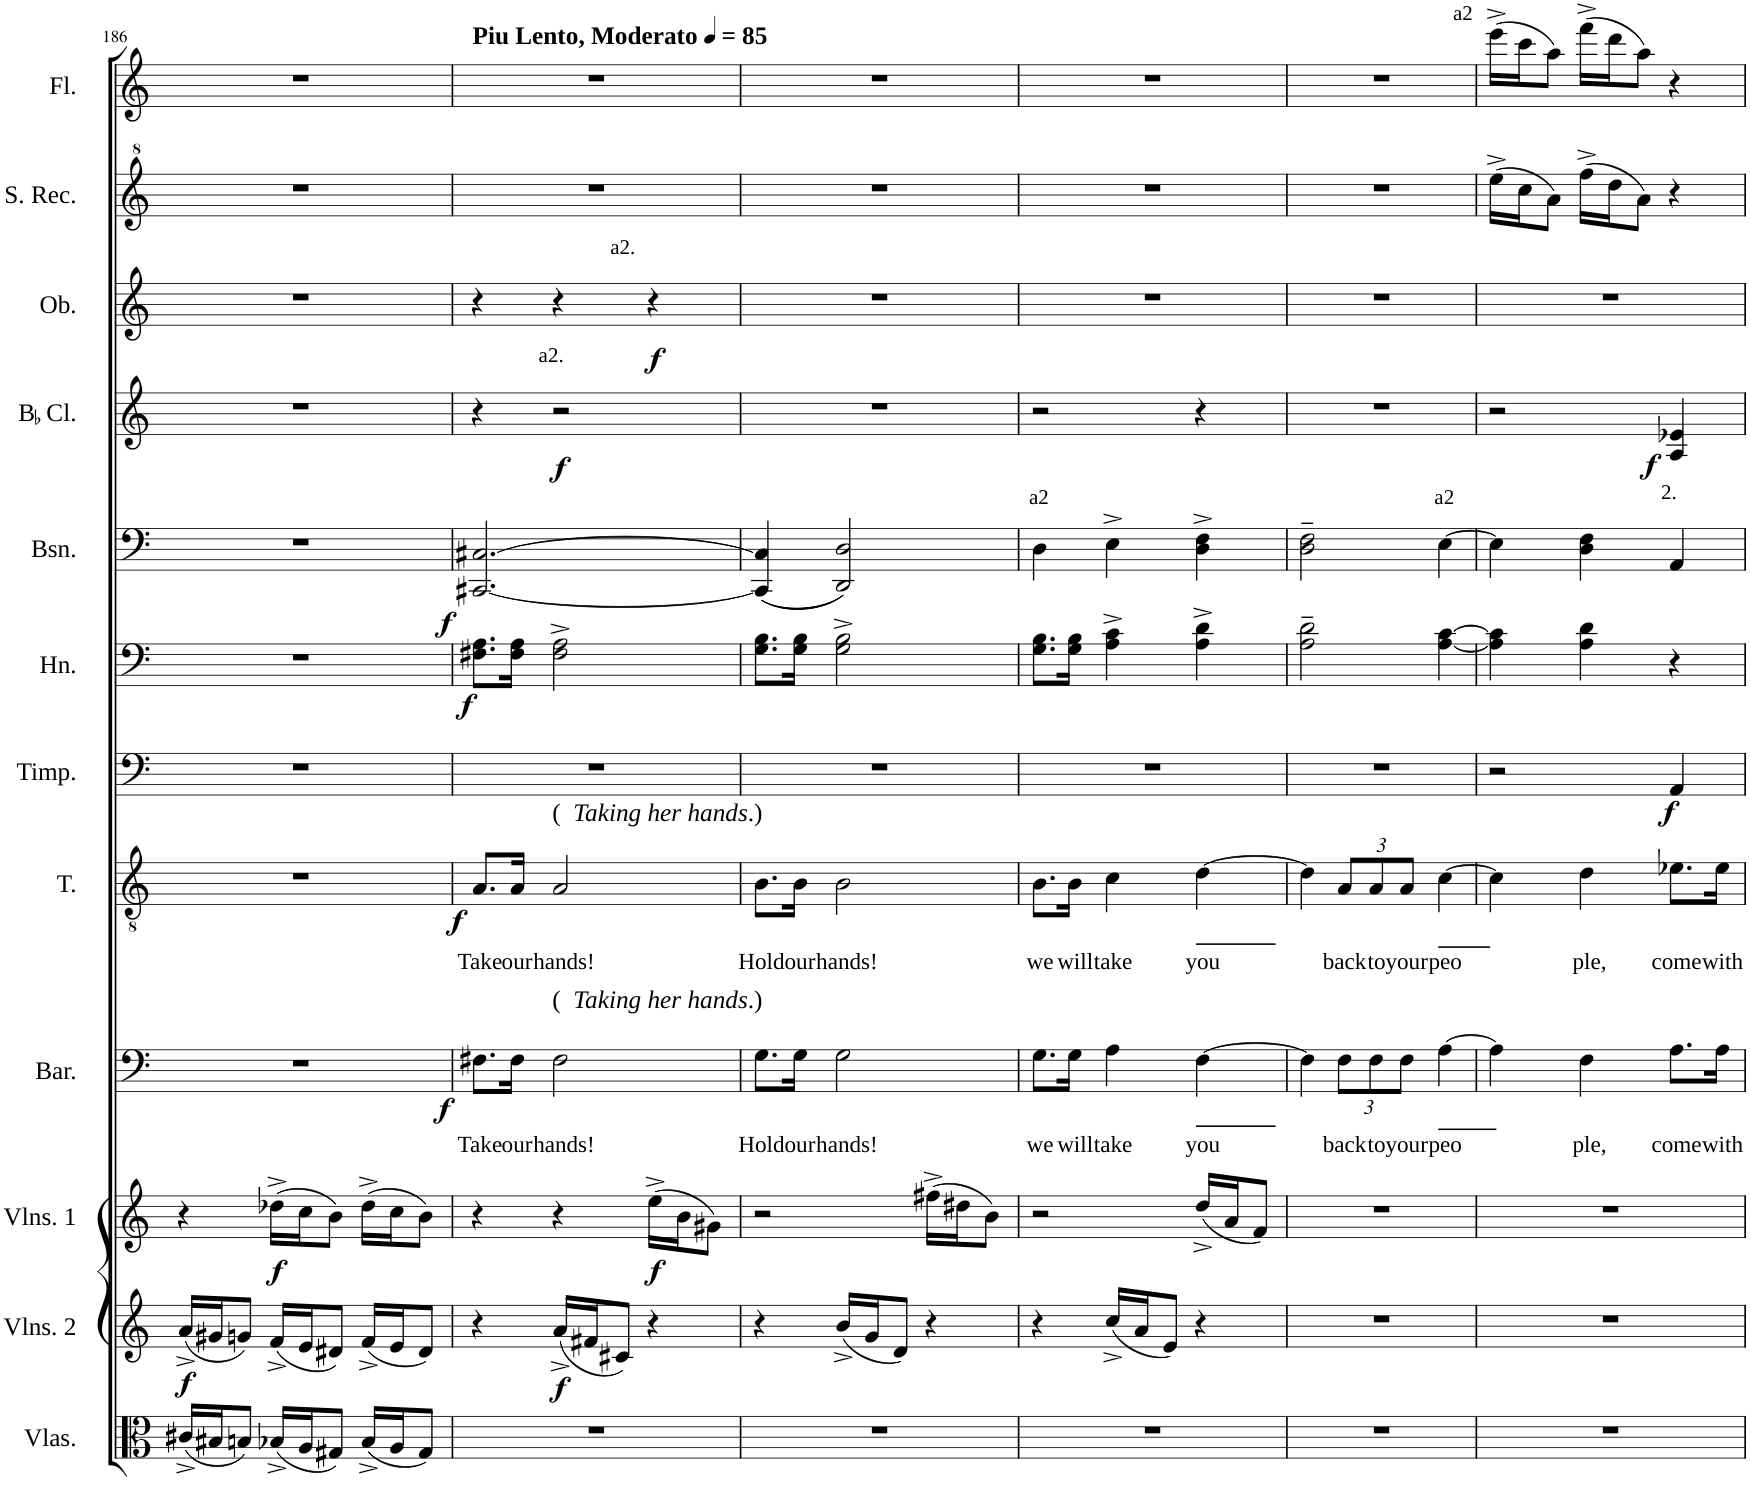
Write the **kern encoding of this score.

**kern	**kern	**dynam	**kern	**dynam	**kern	**text	**dynam	**kern	**text	**dynam	**kern	**dynam	**kern	**dynam	**kern	**dynam	**kern	**dynam	**kern	**kern
*part11	*part10	*part10	*part9	*part9	*part8	*part8	*part8	*part7	*part7	*part7	*part6	*part6	*part5	*part5	*part4	*part4	*part3	*part3	*part2	*part1
*staff11	*staff10	*staff10	*staff9	*staff9	*staff8	*staff8	*staff8	*staff7	*staff7	*staff7	*staff6	*staff6	*staff5	*staff5	*staff4	*staff4	*staff3	*staff3	*staff2	*staff1
*I"Violas	*I"Violins 2	*	*I"Violins 1	*	*I"Baritone	*	*	*I"Tenor	*	*	*I"Timpani	*	*I"Horn	*	*I"Bassoon	*	*I"BaccidentalFlat Clarinet	*	*I"Soprano Recorder	*I"Flute
*I'Vlas.	*I'Vlns. 2	*	*I'Vlns. 1	*	*I'Bar.	*	*	*I'T.	*	*	*I'Timp.	*	*I'Hn.	*	*I'Bsn.	*	*I'BaccidentalFlat Cl.	*	*I'S. Rec.	*I'Fl.
!!LO:PB:g=z
*clefC3	*clefG2	*	*clefG2	*	*clefF4	*	*	*clefGv2	*	*	*clefF4	*	*clefF4	*	*clefF4	*	*clefG2	*	*clefG^2	*clefG2
*	*	*	*	*	*	*	*	*	*	*	*	*	*ITrd4c7	*	*	*	*ITrd1c2	*	*	*
*k[]	*k[]	*	*k[]	*	*k[]	*	*	*k[]	*	*	*k[]	*	*k[]	*	*k[]	*	*k[]	*	*k[]	*k[]
*M3/4	*M3/4	*	*M3/4	*	*M3/4	*	*	*M3/4	*	*	*M3/4	*	*M3/4	*	*M3/4	*	*M3/4	*	*M3/4	*M3/4
=186	=186	=186	=186	=186	=186	=186	=186	=186	=186	=186	=186	=186	=186	=186	=186	=186	=186	=186	=186	=186
!	!	!LO:DY:b	!	!	!	!	!	!	!	!	!	!	!	!	!	!	!	!	!	!
(16c#X^/LL	(16a^/LL	f	4r	.	2.r	.	.	2.r	.	.	2.r	.	2.r	.	2.r	.	2.r	.	2.r	2.r
16B#X/J	16g#X/J	.	.	.	.	.	.	.	.	.	.	.	.	.	.	.	.	.	.	.
8Bn/J)	8gn/J)	.	.	.	.	.	.	.	.	.	.	.	.	.	.	.	.	.	.	.
!	!	!	!	!LO:DY:b	!	!	!	!	!	!	!	!	!	!	!	!	!	!	!	!
(16B-X^/LL	(16f^/LL	.	(16dd-X^\LL	f	.	.	.	.	.	.	.	.	.	.	.	.	.	.	.	.
16A/J	16e/J	.	16cc\J	.	.	.	.	.	.	.	.	.	.	.	.	.	.	.	.	.
8G#X/J)	8d#X/J)	.	8b\J)	.	.	.	.	.	.	.	.	.	.	.	.	.	.	.	.	.
(16B-^/LL	(16f^/LL	.	(16dd-^\LL	.	.	.	.	.	.	.	.	.	.	.	.	.	.	.	.	.
16A/J	16e/J	.	16cc\J	.	.	.	.	.	.	.	.	.	.	.	.	.	.	.	.	.
8G#/J)	8d#/J)	.	8b\J)	.	.	.	.	.	.	.	.	.	.	.	.	.	.	.	.	.
=187	=187	=187	=187	=187	=187	=187	=187	=187	=187	=187	=187	=187	=187	=187	=187	=187	=187	=187	=187	=187
*	*	*	*	*	*	*	*	*	*	*	*	*	*	*	*	*	*	*	*	*MM85
!	!	!	!	!	!	!	!	!	!	!	!	!	!	!	!	!	!	!	!	!LO:TX:a:B:t=Piu Lento, Moderato
!	!	!	!	!	!	!LO:LY:b	!LO:DY:b	!	!LO:LY:b	!LO:DY:b	!	!	!	!LO:DY:b	!	!LO:DY:b	!	!	!	!
2.r	4r	.	4r	.	8.F#X\L	Take	f	8.A/L	Take	f	2.r	.	8.F#X\ 8.A\L	f	[2.CC#X/ [2.C#X/	f	4r	.	2.r	2.r
!	!	!	!	!	!	!LO:LY:b	!	!	!LO:LY:b	!	!	!	!	!	!	!	!	!	!	!
.	.	.	.	.	16F#\Jk	our	.	16A/Jk	our	.	.	.	16F#\ 16A\Jk	.	.	.	.	.	.	.
!	!	!	!	!	!	!	!	!	!	!	!	!	!	!	!	!	!LO:TX:a:t=a2.	!	!	!
!	!	!	!	!	!	!	!	!LO:TX:a:t=(	!	!	!	!	!	!	!	!	!	!	!	!
!	!	!	!	!	!	!	!	!LO:TX:a:i:t=Taking her hands	!	!	!	!	!	!	!	!	!	!	!	!
!	!	!	!	!	!	!	!	!LO:TX:a:t=.)	!	!	!	!	!	!	!	!	!	!	!	!
!	!	!	!	!	!LO:TX:a:t=(	!	!	!	!	!	!	!	!	!	!	!	!	!	!	!
!	!	!	!	!	!LO:TX:a:i:t=Taking her hands	!	!	!	!	!	!	!	!	!	!	!	!	!	!	!
!	!	!	!	!	!LO:TX:a:t=.)	!	!	!	!	!	!	!	!	!	!	!	!	!	!	!
!	!	!LO:DY:b	!	!	!	!LO:LY:b	!	!	!LO:LY:b	!	!	!	!	!	!	!	!	!LO:DY:b	!	!
.	(16a^/LL	f	4r	.	2F#\	hands!	.	2A/	hands!	.	.	.	2F#\^ 2A\^	.	.	.	2r	f	.	.
.	16f#X/J	.	.	.	.	.	.	.	.	.	.	.	.	.	.	.	.	.	.	.
.	8c#X/J)	.	.	.	.	.	.	.	.	.	.	.	.	.	.	.	.	.	.	.
!	!	!	!	!LO:DY:b	!	!	!	!	!	!	!	!	!	!	!	!	!	!	!	!
.	4r	.	(16ee^\LL	f	.	.	.	.	.	.	.	.	.	.	.	.	.	.	.	.
.	.	.	16b\J	.	.	.	.	.	.	.	.	.	.	.	.	.	.	.	.	.
.	.	.	8g#X\J)	.	.	.	.	.	.	.	.	.	.	.	.	.	.	.	.	.
=188	=188	=188	=188	=188	=188	=188	=188	=188	=188	=188	=188	=188	=188	=188	=188	=188	=188	=188	=188	=188
!	!	!	!	!	!	!LO:LY:b	!	!	!LO:LY:b	!	!	!	!	!	!	!	!	!	!	!
2.r	4r	.	2r	.	8.G\L	Hold	.	8.B\L	Hold	.	2.r	.	8.G\ 8.B\L	.	((4CC#/] 4C#/]	.	2.r	.	2.r	2.r
!	!	!	!	!	!	!LO:LY:b	!	!	!LO:LY:b	!	!	!	!	!	!	!	!	!	!	!
.	.	.	.	.	16G\Jk	our	.	16B\Jk	our	.	.	.	16G\ 16B\Jk	.	.	.	.	.	.	.
!	!	!	!	!	!	!LO:LY:b	!	!	!LO:LY:b	!	!	!	!	!	!	!	!	!	!	!
.	(16b^/LL	.	.	.	2G\	hands!	.	2B\	hands!	.	.	.	2G\^ 2B\^	.	2DD/ 2D/))	.	.	.	.	.
.	16g/J	.	.	.	.	.	.	.	.	.	.	.	.	.	.	.	.	.	.	.
.	8d/J)	.	.	.	.	.	.	.	.	.	.	.	.	.	.	.	.	.	.	.
.	4r	.	(16ff#X^\LL	.	.	.	.	.	.	.	.	.	.	.	.	.	.	.	.	.
.	.	.	16dd#X\J	.	.	.	.	.	.	.	.	.	.	.	.	.	.	.	.	.
.	.	.	8b\J)	.	.	.	.	.	.	.	.	.	.	.	.	.	.	.	.	.
=189	=189	=189	=189	=189	=189	=189	=189	=189	=189	=189	=189	=189	=189	=189	=189	=189	=189	=189	=189	=189
!	!	!	!	!	!	!	!	!	!	!	!	!	!	!	!LO:TX:a:t=a2	!	!	!	!	!
!	!	!	!	!	!	!LO:LY:b	!	!	!LO:LY:b	!	!	!	!	!	!	!	!	!	!	!
2.r	4r	.	2r	.	8.G\L	we	.	8.B\L	we	.	2.r	.	8.G\ 8.B\L	.	4D\	.	2r	.	2.r	2.r
!	!	!	!	!	!	!LO:LY:b	!	!	!LO:LY:b	!	!	!	!	!	!	!	!	!	!	!
.	.	.	.	.	16G\Jk	will	.	16B\Jk	will	.	.	.	16G\ 16B\Jk	.	.	.	.	.	.	.
!	!	!	!	!	!	!LO:LY:b	!	!	!LO:LY:b	!	!	!	!	!	!	!	!	!	!	!
.	(16cc^/LL	.	.	.	4A\	take	.	4c\	take	.	.	.	4A\^ 4c\^	.	4E^\	.	.	.	.	.
.	16a/J	.	.	.	.	.	.	.	.	.	.	.	.	.	.	.	.	.	.	.
.	8e/J)	.	.	.	.	.	.	.	.	.	.	.	.	.	.	.	.	.	.	.
!	!	!	!	!	!	!LO:LY:b	!	!	!LO:LY:b	!	!	!	!	!	!	!	!	!	!	!
.	4r	.	(16dd^/LL	.	[4F\	you	.	[4d\	you	.	.	.	4A\^ 4d\^	.	4D\^ 4F\^	.	4r	.	.	.
.	.	.	16a/J	.	.	.	.	.	.	.	.	.	.	.	.	.	.	.	.	.
.	.	.	8f/J)	.	.	.	.	.	.	.	.	.	.	.	.	.	.	.	.	.
=190	=190	=190	=190	=190	=190	=190	=190	=190	=190	=190	=190	=190	=190	=190	=190	=190	=190	=190	=190	=190
2.r	2.r	.	2.r	.	4F\]	.	.	4d\]	.	.	2.r	.	2A\~ 2d\~	.	2D\~ 2F\~	.	2.r	.	2.r	2.r
*	*	*	*	*	*Xbrackettup	*	*	*	*	*	*	*	*	*	*	*	*	*	*	*
!	!	!	!	!	!	!LO:LY:b	!	!	!	!	!	!	!	!	!	!	!	!	!	!
*	*	*	*	*	*	*	*	*Xbrackettup	*	*	*	*	*	*	*	*	*	*	*	*
!	!	!	!	!	!	!	!	!	!LO:LY:b	!	!	!	!	!	!	!	!	!	!	!
.	.	.	.	.	12F\L	back	.	12A/L	back	.	.	.	.	.	.	.	.	.	.	.
!	!	!	!	!	!	!LO:LY:b	!	!	!LO:LY:b	!	!	!	!	!	!	!	!	!	!	!
.	.	.	.	.	12F\	to	.	12A/	to	.	.	.	.	.	.	.	.	.	.	.
!	!	!	!	!	!	!LO:LY:b	!	!	!LO:LY:b	!	!	!	!	!	!	!	!	!	!	!
.	.	.	.	.	12F\J	your	.	12A/J	your	.	.	.	.	.	.	.	.	.	.	.
!	!	!	!	!	!	!	!	!	!	!	!	!	!	!	!LO:TX:a:t=a2	!	!	!	!	!
!	!	!	!	!	!	!LO:LY:b	!	!	!LO:LY:b	!	!	!	!	!	!	!	!	!	!	!
.	.	.	.	.	[4A\	peo	.	[4c\	peo	.	.	.	[4A\ [4c\	.	[4E\	.	.	.	.	.
=191	=191	=191	=191	=191	=191	=191	=191	=191	=191	=191	=191	=191	=191	=191	=191	=191	=191	=191	=191	=191
!	!	!	!	!	!	!	!	!	!	!	!	!	!	!	!	!	!	!	!	!LO:TX:a:t=a2
2.r	2.r	.	2.r	.	4A\]	.	.	4c\]	.	.	2r	.	4A\] 4c\]	.	4E\]	.	2r	.	(16eee^\LL	(16eee^\LL
.	.	.	.	.	.	.	.	.	.	.	.	.	.	.	.	.	.	.	16ccc\J	16ccc\J
.	.	.	.	.	.	.	.	.	.	.	.	.	.	.	.	.	.	.	8aa\J)	8aa\J)
!	!	!	!	!	!	!LO:LY:b	!	!	!LO:LY:b	!	!	!	!	!	!	!	!	!	!	!
.	.	.	.	.	4F\	ple,	.	4d\	ple,	.	.	.	4A\ 4d\	.	4D\ 4F\	.	.	.	(16fff^\LL	(16fff^\LL
.	.	.	.	.	.	.	.	.	.	.	.	.	.	.	.	.	.	.	16ddd\J	16ddd\J
.	.	.	.	.	.	.	.	.	.	.	.	.	.	.	.	.	.	.	8aa\J)	8aa\J)
!	!	!	!	!	!	!	!	!	!	!	!	!	!	!	!LO:TX:a:t=2.	!	!	!	!	!
!	!	!	!	!	!	!LO:LY:b	!	!	!LO:LY:b	!	!	!LO:DY:b	!	!	!	!	!	!LO:DY:b	!	!
.	.	.	.	.	8.A\L	come	.	8.e-X\L	come	.	4AA/	f	4r	.	4AA/	.	4A/ 4e-X/	f	4r	4r
!	!	!	!	!	!	!LO:LY:b	!	!	!LO:LY:b	!	!	!	!	!	!	!	!	!	!	!
.	.	.	.	.	16A\Jk	with	.	16e-\Jk	with	.	.	.	.	.	.	.	.	.	.	.
=	=	=	=	=	=	=	=	=	=	=	=	=	=	=	=	=	=	=	=	=
*-	*-	*-	*-	*-	*-	*-	*-	*-	*-	*-	*-	*-	*-	*-	*-	*-	*-	*-	*-	*-
